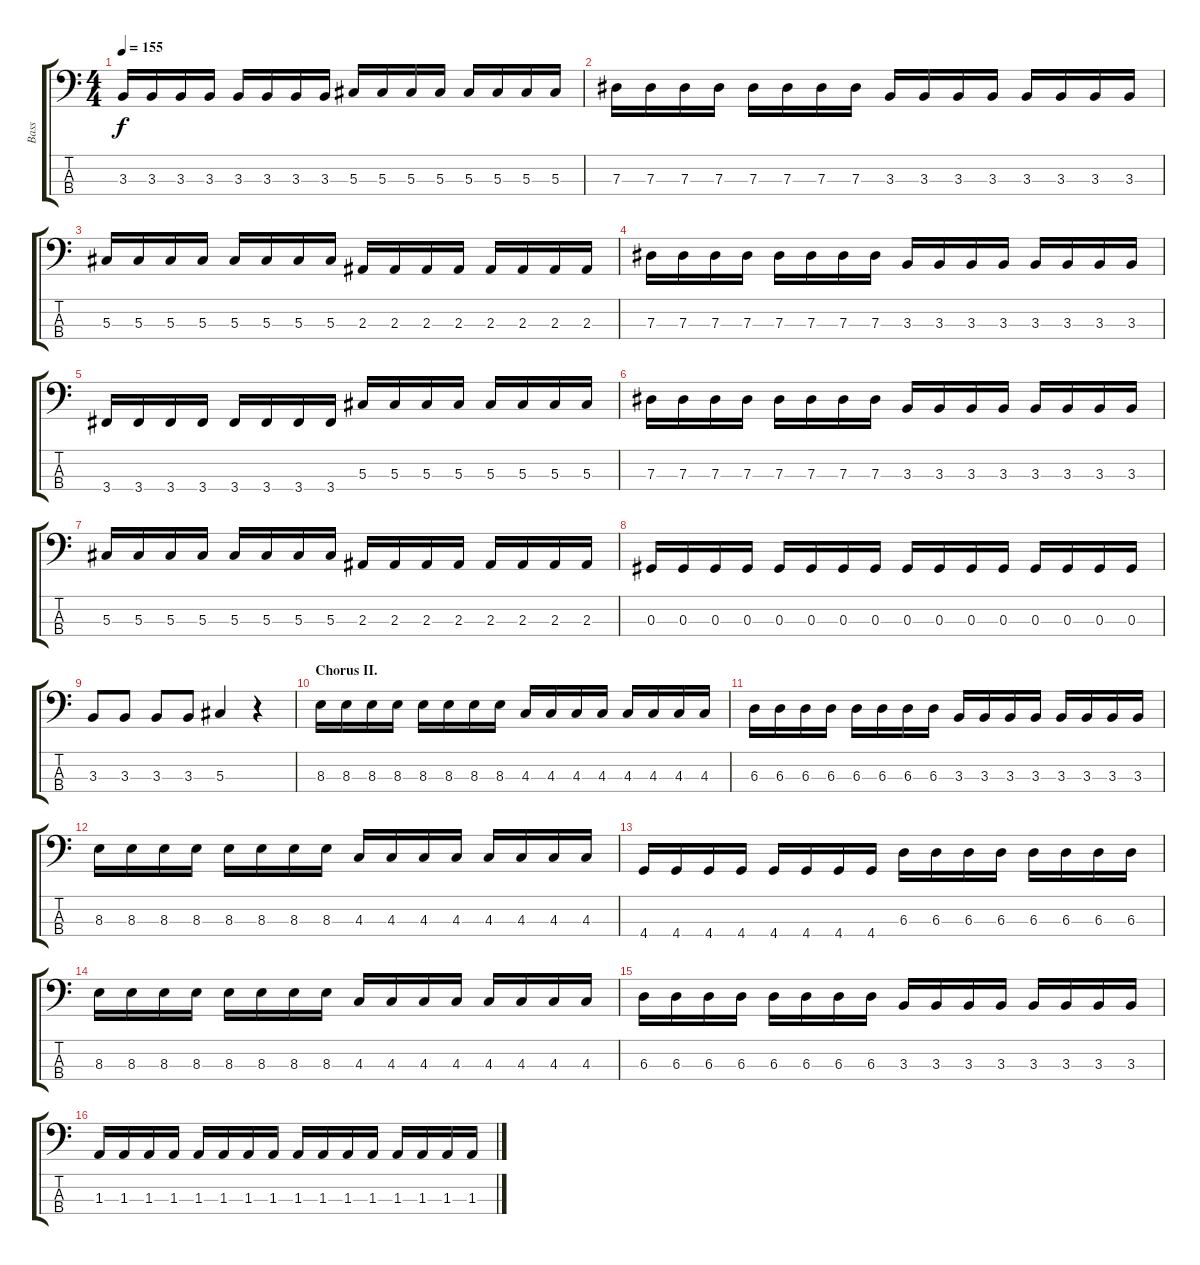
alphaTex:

\track ("Bass" "Bass") {instrument electricbassfinger}
\staff {score tabs}
\tuning (Gb2 Db2 Ab1 Eb1) {hide}
\ts (4 4)
\tempo 155
\clef f4
\ks c
3.3.16{dy f} 3.3.16 3.3.16 3.3.16 3.3.16 3.3.16 3.3.16 3.3.16 5.3.16 5.3.16 5.3.16 5.3.16 5.3.16 5.3.16 5.3.16 5.3.16 |
7.3.16 7.3.16 7.3.16 7.3.16 7.3.16 7.3.16 7.3.16 7.3.16 3.3.16 3.3.16 3.3.16 3.3.16 3.3.16 3.3.16 3.3.16 3.3.16 |
5.3.16 5.3.16 5.3.16 5.3.16 5.3.16 5.3.16 5.3.16 5.3.16 2.3.16 2.3.16 2.3.16 2.3.16 2.3.16 2.3.16 2.3.16 2.3.16 |
7.3.16 7.3.16 7.3.16 7.3.16 7.3.16 7.3.16 7.3.16 7.3.16 3.3.16 3.3.16 3.3.16 3.3.16 3.3.16 3.3.16 3.3.16 3.3.16 |
3.4.16 3.4.16 3.4.16 3.4.16 3.4.16 3.4.16 3.4.16 3.4.16 5.3.16 5.3.16 5.3.16 5.3.16 5.3.16 5.3.16 5.3.16 5.3.16 |
7.3.16 7.3.16 7.3.16 7.3.16 7.3.16 7.3.16 7.3.16 7.3.16 3.3.16 3.3.16 3.3.16 3.3.16 3.3.16 3.3.16 3.3.16 3.3.16 |
5.3.16 5.3.16 5.3.16 5.3.16 5.3.16 5.3.16 5.3.16 5.3.16 2.3.16 2.3.16 2.3.16 2.3.16 2.3.16 2.3.16 2.3.16 2.3.16 |
0.3.16 0.3.16 0.3.16 0.3.16 0.3.16 0.3.16 0.3.16 0.3.16 0.3.16 0.3.16 0.3.16 0.3.16 0.3.16 0.3.16 0.3.16 0.3.16 |
3.3.8 3.3.8 3.3.8 3.3.8 5.3.4 r.4 |
\section ("" "Chorus II.")
8.3.16 8.3.16 8.3.16 8.3.16 8.3.16 8.3.16 8.3.16 8.3.16 4.3.16 4.3.16 4.3.16 4.3.16 4.3.16 4.3.16 4.3.16 4.3.16 |
6.3.16 6.3.16 6.3.16 6.3.16 6.3.16 6.3.16 6.3.16 6.3.16 3.3.16 3.3.16 3.3.16 3.3.16 3.3.16 3.3.16 3.3.16 3.3.16 |
8.3.16 8.3.16 8.3.16 8.3.16 8.3.16 8.3.16 8.3.16 8.3.16 4.3.16 4.3.16 4.3.16 4.3.16 4.3.16 4.3.16 4.3.16 4.3.16 |
4.4.16 4.4.16 4.4.16 4.4.16 4.4.16 4.4.16 4.4.16 4.4.16 6.3.16 6.3.16 6.3.16 6.3.16 6.3.16 6.3.16 6.3.16 6.3.16 |
8.3.16 8.3.16 8.3.16 8.3.16 8.3.16 8.3.16 8.3.16 8.3.16 4.3.16 4.3.16 4.3.16 4.3.16 4.3.16 4.3.16 4.3.16 4.3.16 |
6.3.16 6.3.16 6.3.16 6.3.16 6.3.16 6.3.16 6.3.16 6.3.16 3.3.16 3.3.16 3.3.16 3.3.16 3.3.16 3.3.16 3.3.16 3.3.16 |
1.3.16 1.3.16 1.3.16 1.3.16 1.3.16 1.3.16 1.3.16 1.3.16 1.3.16 1.3.16 1.3.16 1.3.16 1.3.16 1.3.16 1.3.16 1.3.16
